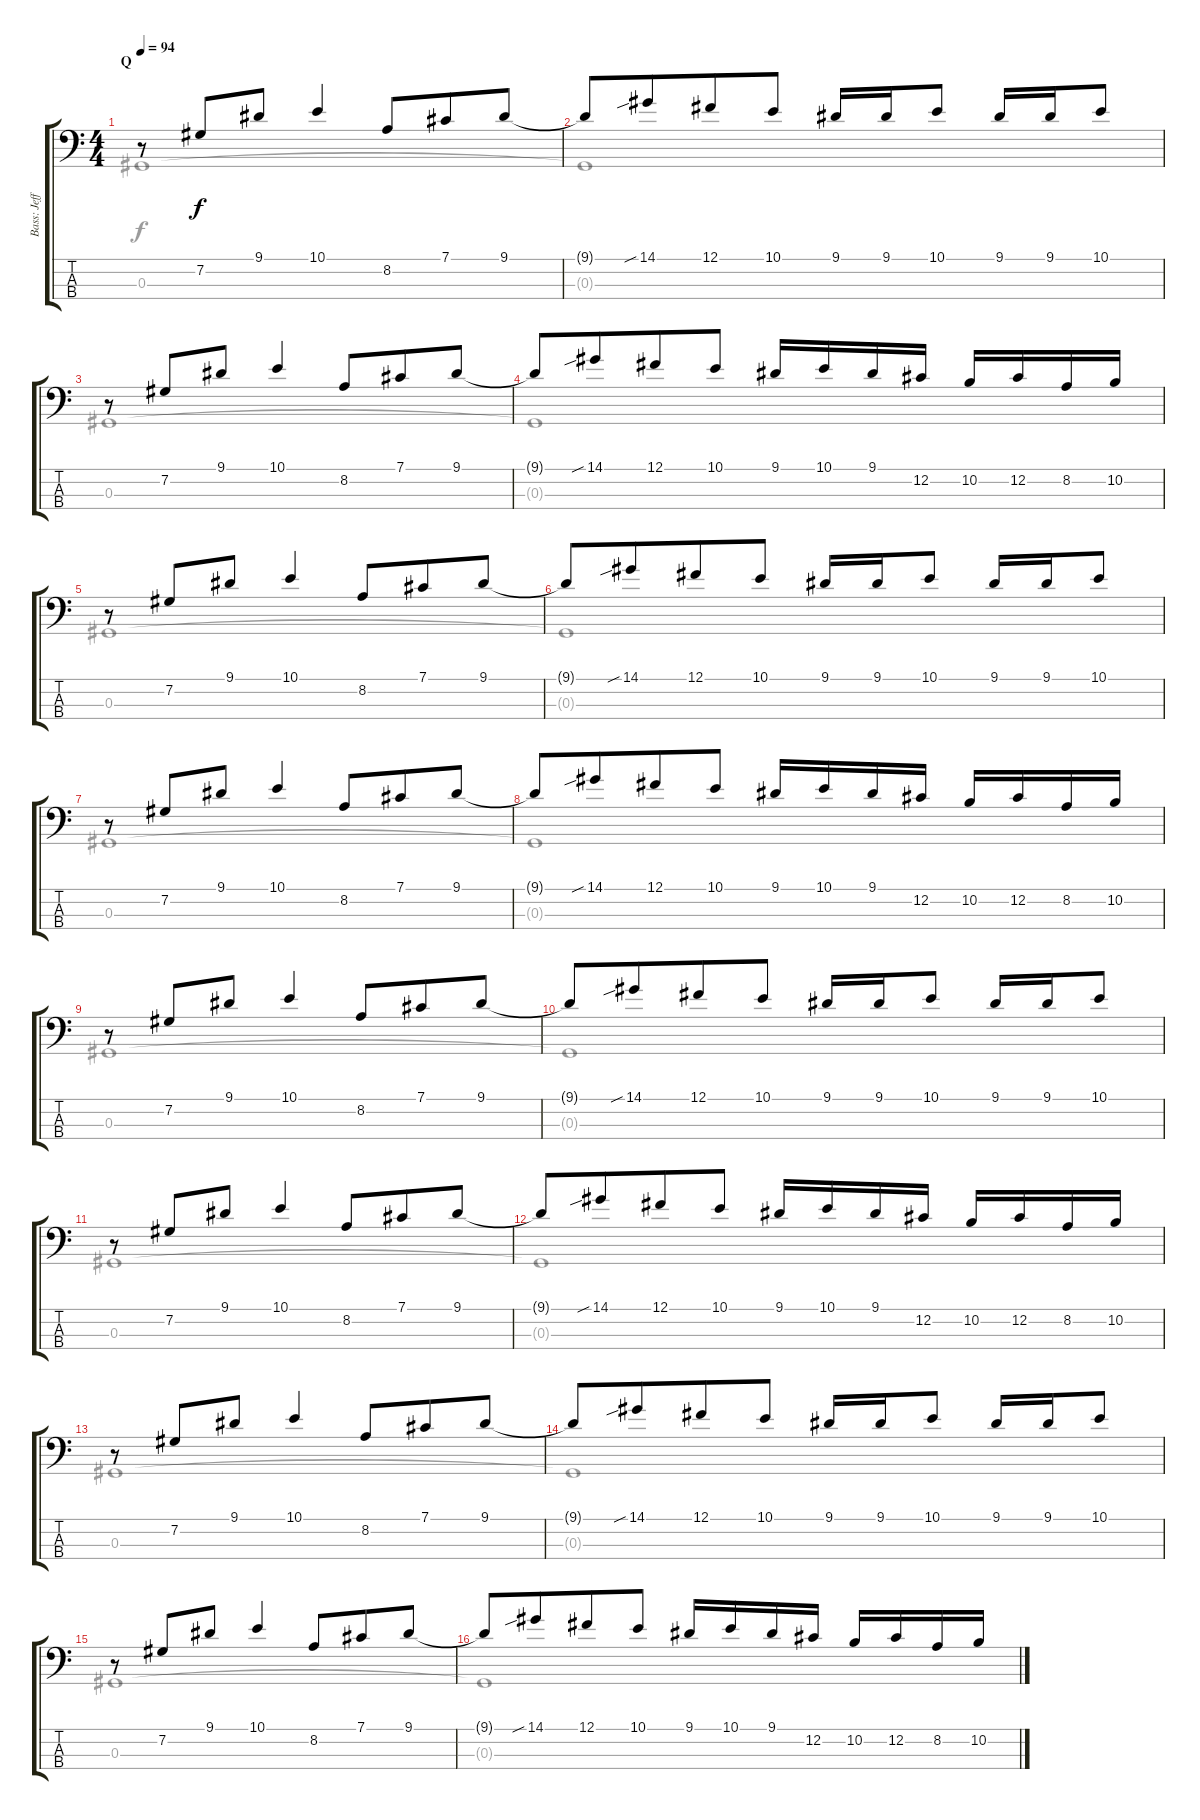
\track ("Bass: Jeff" "Bass: Jeff") {instrument electricbassfinger}
\staff {score tabs}
\tuning (Gb2 Db2 Ab1 Eb1) {hide}
\voice
\ts (4 4)
\section ("" "Q")
\tempo 94
\clef f4
\ks c
r.8{dy f} 7.2.8{beam merge} 9.1.8 10.1.4 8.2.8{beam merge} 7.1.8 9.1.8 |
9.1{t}.8 14.1{sib}.8{beam merge} 12.1.8 10.1.8 9.1.16 9.1.16 10.1.8 9.1.16 9.1.16 10.1.8 |
r.8 7.2.8{beam merge} 9.1.8 10.1.4 8.2.8{beam merge} 7.1.8 9.1.8 |
9.1{t}.8 14.1{sib}.8{beam merge} 12.1.8 10.1.8 9.1.16 10.1.16 9.1.16 12.2.16 10.2.16 12.2.16 8.2.16 10.2.16 |
r.8 7.2.8{beam merge} 9.1.8 10.1.4 8.2.8{beam merge} 7.1.8 9.1.8 |
9.1{t}.8 14.1{sib}.8{beam merge} 12.1.8 10.1.8 9.1.16 9.1.16 10.1.8 9.1.16 9.1.16 10.1.8 |
r.8 7.2.8{beam merge} 9.1.8 10.1.4 8.2.8{beam merge} 7.1.8 9.1.8 |
9.1{t}.8 14.1{sib}.8{beam merge} 12.1.8 10.1.8 9.1.16 10.1.16 9.1.16 12.2.16 10.2.16 12.2.16 8.2.16 10.2.16 |
r.8 7.2.8{beam merge} 9.1.8 10.1.4 8.2.8{beam merge} 7.1.8 9.1.8 |
9.1{t}.8 14.1{sib}.8{beam merge} 12.1.8 10.1.8 9.1.16 9.1.16 10.1.8 9.1.16 9.1.16 10.1.8 |
r.8 7.2.8{beam merge} 9.1.8 10.1.4 8.2.8{beam merge} 7.1.8 9.1.8 |
9.1{t}.8 14.1{sib}.8{beam merge} 12.1.8 10.1.8 9.1.16 10.1.16 9.1.16 12.2.16 10.2.16 12.2.16 8.2.16 10.2.16 |
r.8 7.2.8{beam merge} 9.1.8 10.1.4 8.2.8{beam merge} 7.1.8 9.1.8 |
9.1{t}.8 14.1{sib}.8{beam merge} 12.1.8 10.1.8 9.1.16 9.1.16 10.1.8 9.1.16 9.1.16 10.1.8 |
r.8 7.2.8{beam merge} 9.1.8 10.1.4 8.2.8{beam merge} 7.1.8 9.1.8 |
9.1{t}.8 14.1{sib}.8{beam merge} 12.1.8 10.1.8 9.1.16 10.1.16 9.1.16 12.2.16 10.2.16 12.2.16 8.2.16 10.2.16
\voice
\clef f4
\ottava regular
\simile none
\ks c
0.3.1{dy f} |
0.3{t}.1 |
0.3.1 |
0.3{t}.1 |
0.3.1 |
0.3{t}.1 |
0.3.1 |
0.3{t}.1 |
0.3.1 |
0.3{t}.1 |
0.3.1 |
0.3{t}.1 |
0.3.1 |
0.3{t}.1 |
0.3.1 |
0.3{t}.1
